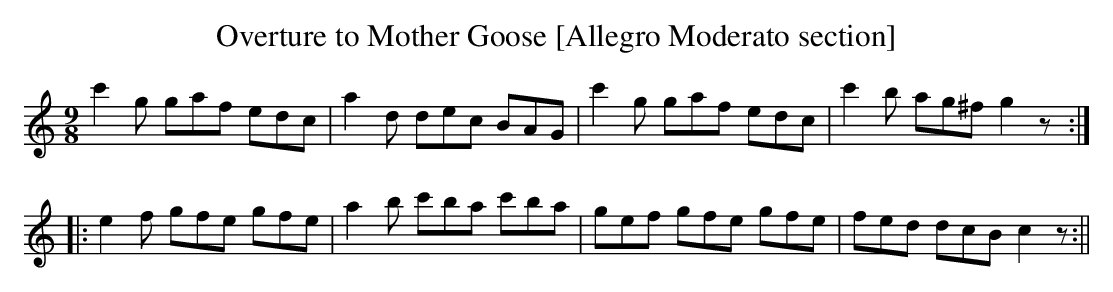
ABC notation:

X:1
T:Overture to Mother Goose [Allegro Moderato section]
M:9/8
L:1/8
K:C
c'2g gaf edc|a2d dec BAG|c'2g gaf edc|c'2b ag^f g2z:|
|:e2f gfe gfe|a2b c'ba c'ba|gef gfe gfe|fed dcB c2z:||
